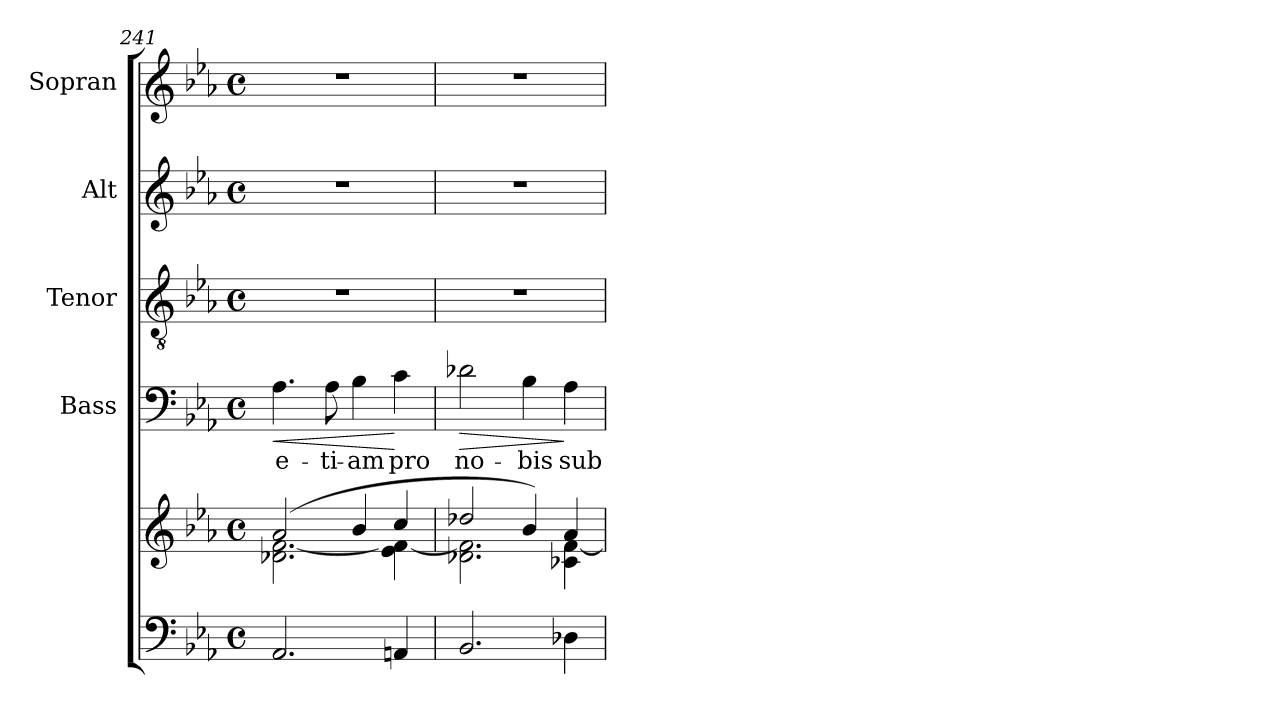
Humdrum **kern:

**kern	**kern	**kern	**text	**dynam	**kern	**kern	**kern
*part5	*part5	*part4	*part4	*part4	*part3	*part2	*part1
*staff6	*staff5	*staff4	*staff4	*staff4	*staff3	*staff2	*staff1
*	*	*I"Bass	*	*	*I"Tenor	*I"Alt	*I"Sopran
*	*	*I'B.	*	*	*I'T.	*I'A.	*I'S.
*clefF4	*clefG2	*clefF4	*	*	*clefGv2	*clefG2	*clefG2
*k[b-e-a-]	*k[b-e-a-]	*k[b-e-a-]	*	*	*k[b-e-a-]	*k[b-e-a-]	*k[b-e-a-]
*E-:	*E-:	*E-:	*	*	*E-:	*E-:	*E-:
*M4/4	*M4/4	*M4/4	*	*	*M4/4	*M4/4	*M4/4
*met(c)	*met(c)	*met(c)	*	*	*met(c)	*met(c)	*met(c)
=241	=241	=241	=241	=241	=241	=241	=241
*	*^	*	*	*	*	*	*
!	!	!	!	!LO:LY:b	!LO:HP:b	!	!	!
2.AA-/	(2a-/	2.d-X\ [<2.f\	4.A-\	e-	<	1r	1r	1r
!	!	!	!	!LO:LY:b	!	!	!	!
.	.	.	8A-\	-ti-	.	.	.	.
!	!	!	!	!LO:LY:b	!	!	!	!
.	4b-/	.	4B-\	-am	.	.	.	.
!	!	!	!	!LO:LY:b	!	!	!	!
4AAn/	4cc/	4e-\ 4f\_	4c\	pro	[	.	.	.
=242	=242	=242	=242	=242	=242	=242	=242	=242
!	!	!	!	!LO:LY:b	!LO:HP:b	!	!	!
2.BB-/	2dd-X/	2.d-X\ 2.f\]	2d-X\	no-	>	1r	1r	1r
!	!	!	!	!LO:LY:b	!	!	!	!
.	4b-/)	.	4B-\	-bis	.	.	.	.
!	!	!	!	!LO:LY:b	!	!	!	!
4D-X\	4a-/	4c-X\ [<4f\	4A-\	sub	]	.	.	.
*	*v	*v	*	*	*	*	*	*
=	=	=	=	=	=	=	=
*-	*-	*-	*-	*-	*-	*-	*-
